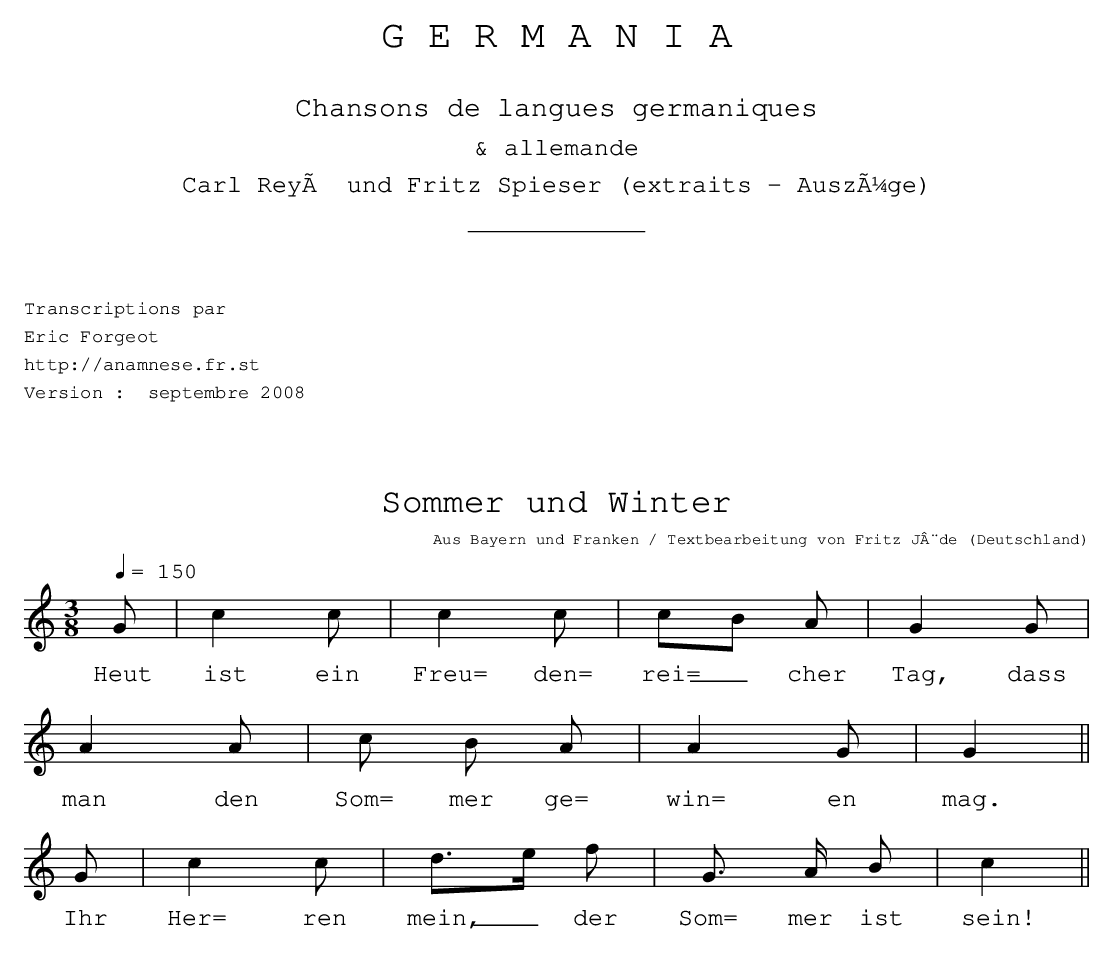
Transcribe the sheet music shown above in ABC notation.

X:1
T:Sommer und Winter
O:Deutschland
C: Aus Bayern und Franken / Textbearbeitung von Fritz J¨de
M:3/8
L:1/8
Q:1/4=150
K:C
G | c2 c | c2 c  | cB A   | G2 G |
w: Heut ist ein Freu= den= rei=_ cher Tag, dass
    A2 A | c B A | A2 G   | G2 ||
w: man den Som= mer ge= win= en mag.
G | c2 c | d>e f | G> A B | c2 ||
w:Ihr Her= ren mein,_ der Som= mer ist sein!
